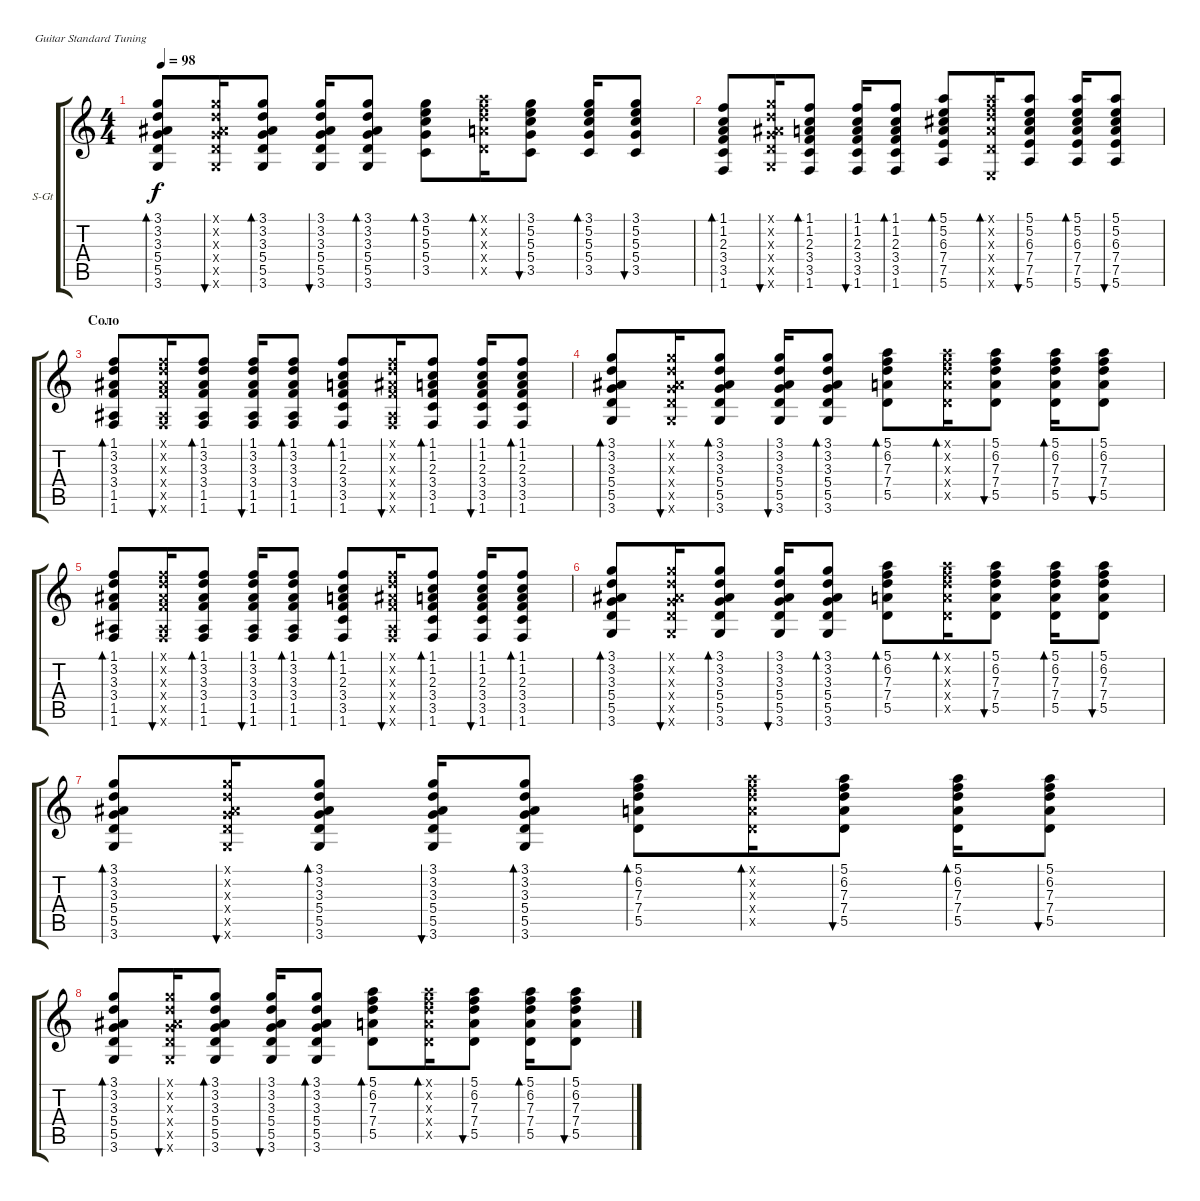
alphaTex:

\defaultSystemsLayout 4
\bracketExtendMode groupsimilarinstruments
\firstSystemTrackNameOrientation horizontal
\otherSystemsTrackNameOrientation horizontal
\track ("В. Бутусов (гитара)" "S-Gt") {instrument acousticguitarsteel}
\staff {score tabs}
\tuning (E4 B3 G3 D3 A2 E2)
\ts (4 4)
\tempo 98
\clef g2
\ks c
(3.6 5.5 5.4 3.3 3.2 3.1).8{bd 30 dy f} (3.6{x} 5.5{x} 5.4{x} 3.3{x} 3.2{x} 3.1{x}).16{bu 30} (3.6 5.5 5.4 3.3 3.2 3.1).8{bd 30} (3.6 5.5 5.4 3.3 3.2 3.1).16{bu 30} (3.6 5.5 5.4 3.3 3.2 3.1).8{bd 30} (3.5 5.4 5.3 5.2 3.1).8{bd 30} (5.5{x} 7.4{x} 7.3{x} 6.2{x} 5.1{x}).16{bd 30} (3.5 5.4 5.3 5.2 3.1).8{bu 31} (3.5 5.4 5.3 5.2 3.1).16{bd 30} (3.5 5.4 5.3 5.2 3.1).8{bu 31} |
(1.6 3.5 3.4 2.3 1.2 1.1).8{bd 30} (3.6{x} 5.5{x} 5.4{x} 3.3{x} 3.2{x} 3.1{x}).16{bu 30} (1.6 3.5 3.4 2.3 1.2 1.1).8{bd 30} (1.6 3.5 3.4 2.3 1.2 1.1).16{bu 30} (1.6 3.5 3.4 2.3 1.2 1.1).8{bd 30} (7.5 7.4 6.3 5.2 5.1 5.6).8{bd 30} (5.5{x} 7.4{x} 7.3{x} 6.2{x} 5.1{x} 0.6{x}).16{bd 30} (7.5 7.4 6.3 5.2 5.1 5.6).8{bu 31} (7.5 7.4 6.3 5.2 5.1 5.6).16{bd 30} (7.5 7.4 6.3 5.2 5.1 5.6).8{bu 31} |
\section ("" "Соло")
(3.2 3.3 3.4 1.5 1.6 1.1).8{bd 33} (3.2{x} 3.3{x} 3.4{x} 1.5{x} 1.6{x} 1.1{x}).16{bu 33} (3.2 3.3 3.4 1.5 1.6 1.1).8{bd 33} (3.2 3.3 3.4 1.5 1.6 1.1).16{bu 33} (3.2 3.3 3.4 1.5 1.6 1.1).8{bd 33} (1.2 2.3 3.4 3.5 1.6 1.1).8{bd 33} (3.2{x} 3.3{x} 3.4{x} 1.5{x} 1.6{x} 1.1{x}).16{bu 33} (1.2 2.3 3.4 3.5 1.6 1.1).8{bd 33} (1.2 2.3 3.4 3.5 1.6 1.1).16{bu 33} (1.2 2.3 3.4 3.5 1.6 1.1).8{bd 33} |
(3.6 5.5 5.4 3.3 3.2 3.1).8{bd 30} (3.6{x} 5.5{x} 5.4{x} 3.3{x} 3.2{x} 3.1{x}).16{bu 30} (3.6 5.5 5.4 3.3 3.2 3.1).8{bd 30} (3.6 5.5 5.4 3.3 3.2 3.1).16{bu 30} (3.6 5.5 5.4 3.3 3.2 3.1).8{bd 30} (5.5 7.4 7.3 6.2 5.1).8{bd 30} (5.5{x} 7.4{x} 7.3{x} 6.2{x} 5.1{x}).16{bd 30} (5.5 7.4 7.3 6.2 5.1).8{bu 31} (5.5 7.4 7.3 6.2 5.1).16{bd 30} (5.5 7.4 7.3 6.2 5.1).8{bu 31} |
(3.2 3.3 3.4 1.5 1.6 1.1).8{bd 33} (3.2{x} 3.3{x} 3.4{x} 1.5{x} 1.6{x} 1.1{x}).16{bu 33} (3.2 3.3 3.4 1.5 1.6 1.1).8{bd 33} (3.2 3.3 3.4 1.5 1.6 1.1).16{bu 33} (3.2 3.3 3.4 1.5 1.6 1.1).8{bd 33} (1.2 2.3 3.4 3.5 1.6 1.1).8{bd 33} (3.2{x} 3.3{x} 3.4{x} 1.5{x} 1.6{x} 1.1{x}).16{bu 33} (1.2 2.3 3.4 3.5 1.6 1.1).8{bd 33} (1.2 2.3 3.4 3.5 1.6 1.1).16{bu 33} (1.2 2.3 3.4 3.5 1.6 1.1).8{bd 33} |
(3.6 5.5 5.4 3.3 3.2 3.1).8{bd 30} (3.6{x} 5.5{x} 5.4{x} 3.3{x} 3.2{x} 3.1{x}).16{bu 30} (3.6 5.5 5.4 3.3 3.2 3.1).8{bd 30} (3.6 5.5 5.4 3.3 3.2 3.1).16{bu 30} (3.6 5.5 5.4 3.3 3.2 3.1).8{bd 30} (5.5 7.4 7.3 6.2 5.1).8{bd 30} (5.5{x} 7.4{x} 7.3{x} 6.2{x} 5.1{x}).16{bd 30} (5.5 7.4 7.3 6.2 5.1).8{bu 31} (5.5 7.4 7.3 6.2 5.1).16{bd 30} (5.5 7.4 7.3 6.2 5.1).8{bu 31} |
(3.6 5.5 5.4 3.3 3.2 3.1).8{bd 30} (3.6{x} 5.5{x} 5.4{x} 3.3{x} 3.2{x} 3.1{x}).16{bu 30} (3.6 5.5 5.4 3.3 3.2 3.1).8{bd 30} (3.6 5.5 5.4 3.3 3.2 3.1).16{bu 30} (3.6 5.5 5.4 3.3 3.2 3.1).8{bd 30} (5.5 7.4 7.3 6.2 5.1).8{bd 30} (5.5{x} 7.4{x} 7.3{x} 6.2{x} 5.1{x}).16{bd 30} (5.5 7.4 7.3 6.2 5.1).8{bu 31} (5.5 7.4 7.3 6.2 5.1).16{bd 30} (5.5 7.4 7.3 6.2 5.1).8{bu 31} |
(3.6 5.5 5.4 3.3 3.2 3.1).8{bd 30} (3.6{x} 5.5{x} 5.4{x} 3.3{x} 3.2{x} 3.1{x}).16{bu 30} (3.6 5.5 5.4 3.3 3.2 3.1).8{bd 30} (3.6 5.5 5.4 3.3 3.2 3.1).16{bu 30} (3.6 5.5 5.4 3.3 3.2 3.1).8{bd 30} (5.5 7.4 7.3 6.2 5.1).8{bd 30} (5.5{x} 7.4{x} 7.3{x} 6.2{x} 5.1{x}).16{bd 30} (5.5 7.4 7.3 6.2 5.1).8{bu 31} (5.5 7.4 7.3 6.2 5.1).16{bd 30} (5.5 7.4 7.3 6.2 5.1).8{bu 31}
